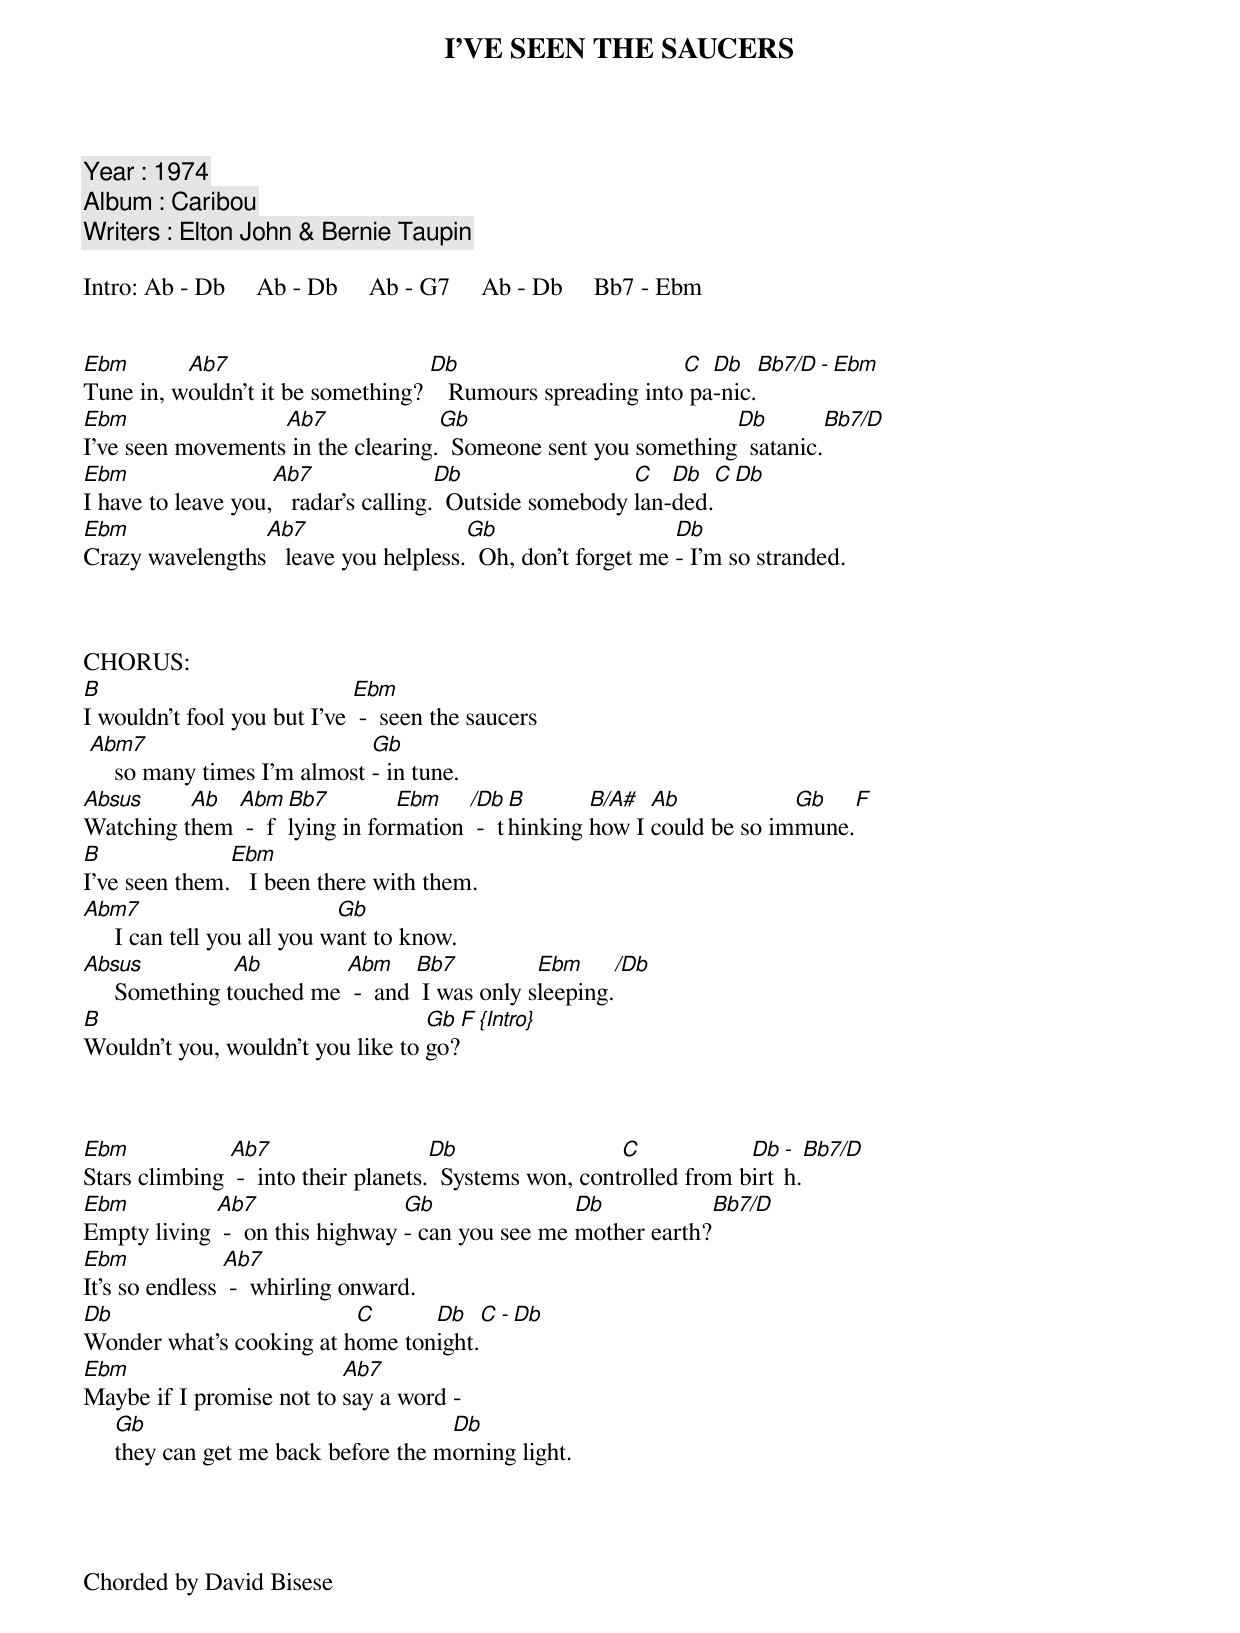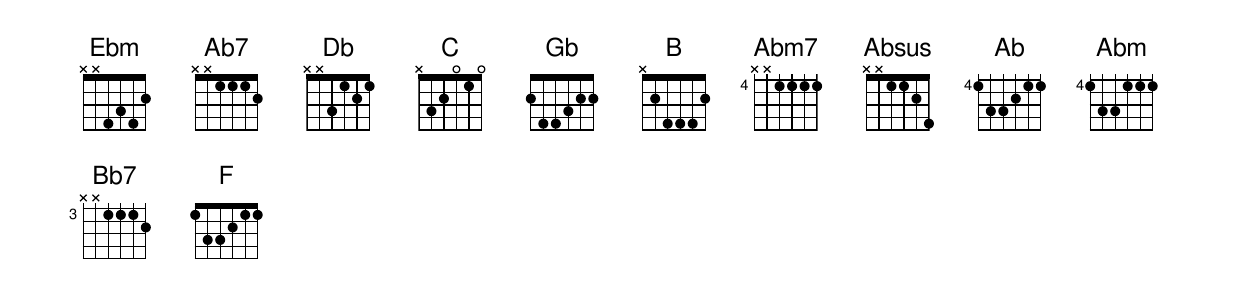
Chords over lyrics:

I'VE SEEN THE SAUCERS

   Year : 1974
  Album : Caribou
Writers : Elton John & Bernie Taupin

Intro: Ab - Db     Ab - Db     Ab - G7     Ab - Db     Bb7 - Ebm


Ebm       Ab7                      Db                       C  Db   Bb7/D - Ebm
Tune in, wouldn't it be something?    Rumours spreading into pa-nic.
Ebm                Ab7              Gb                          Db        Bb7/D
I've seen movements in the clearing.  Someone sent you something  satanic.
Ebm                 Ab7                Db                 C   Db   C   Db
I have to leave you,   radar's calling.  Outside somebody lan-ded.
Ebm              Ab7                   Gb                    Db
Crazy wavelengths   leave you helpless.  Oh, don't forget me - I'm so stranded.



CHORUS:
B                            Ebm
I wouldn't fool you but I've  -  seen the saucers
 Abm7                         Gb
     so many times I'm almost - in tune.
Absus     Ab  Abm  Bb7         Ebm    /Db  B       B/A#  Ab            Gb   F
Watching them  -  flying in formation  -  thinking how I could be so immune.
B              Ebm
I've seen them.   I been there with them.
Abm7                         Gb
     I can tell you all you want to know.
Absus           Ab        Abm     Bb7          Ebm     /Db
     Something touched me  -  and  I was only sleeping.
B                                  Gb      F   {Intro}
Wouldn't you, wouldn't you like to go?



Ebm            Ab7                    Db                 C            Db - Bb7/D
Stars climbing  -  into their planets.  Systems won, controlled from birth.
Ebm          Ab7                 Gb               Db             Bb7/D
Empty living  -  on this highway - can you see me mother earth?
Ebm             Ab7
It's so endless  -  whirling onward.
Db                        C      Db   C - Db
Wonder what's cooking at home tonight.
Ebm                       Ab7
Maybe if I promise not to say a word -
     Gb                               Db
     they can get me back before the morning light.


{Repeat Chorus, end in Db}


Chorded by David Bisese
